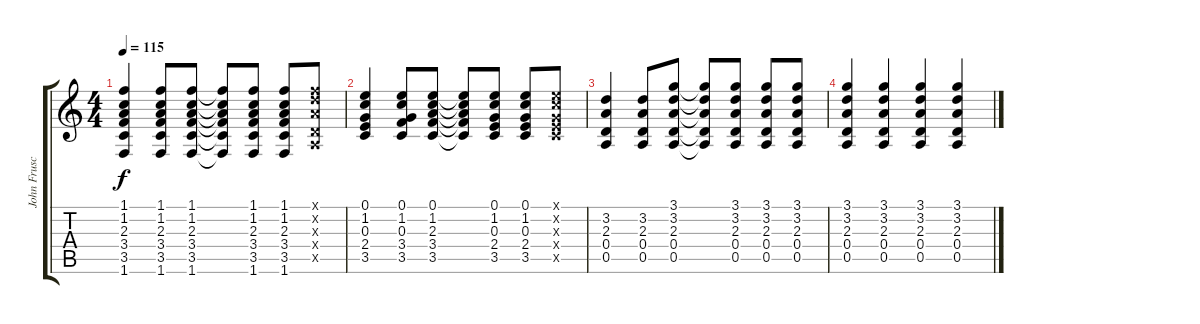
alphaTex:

\track ("John Frusciante (Acoustic)" "John Frusc") {instrument acousticguitarnylon}
\staff {score tabs}
\tuning (E4 B3 G3 D3 A2 E2) {hide}
\ts (4 4)
\tempo 115
\clef g2
\ks c
(1.1 1.2 2.3 3.4 3.5 1.6).4{dy f} (1.1 1.2 2.3 3.4 3.5 1.6).8 (1.1 1.2 2.3 3.4 3.5 1.6).8 (1.1{t} 1.2{t} 2.3{t} 3.4{t} 3.5{t} 1.6{t}).8 (1.1 1.2 2.3 3.4 3.5 1.6).8 (1.1 1.2 2.3 3.4 3.5 1.6).8 (1.1{x} 3.2{x} 2.3{x} 0.4{x} 0.5{x}).8 |
(0.1 1.2 0.3 2.4 3.5).4 (0.1 1.2 0.3 3.4 3.5).8 (0.1 1.2 2.3 3.4 3.5).8 (0.1{t} 1.2{t} 2.3{t} 3.4{t} 3.5{t}).8 (0.1 1.2 0.3 2.4 3.5).8 (0.1 1.2 0.3 2.4 3.5).8 (0.1{x} 1.2{x} 0.3{x} 2.4{x} 3.5{x}).8 |
(3.2 2.3 0.4 0.5).4 (3.2 2.3 0.4 0.5).8 (3.1 3.2 2.3 0.4 0.5).8 (3.1{t} 3.2{t} 2.3{t} 0.4{t} 0.5{t}).8 (3.1 3.2 2.3 0.4 0.5).8 (3.1 3.2 2.3 0.4 0.5).8 (3.1 3.2 2.3 0.4 0.5).8 |
(3.1 3.2 2.3 0.4 0.5).4 (3.1 3.2 2.3 0.4 0.5).4 (3.1 3.2 2.3 0.4 0.5).4 (3.1 3.2 2.3 0.4 0.5).4
